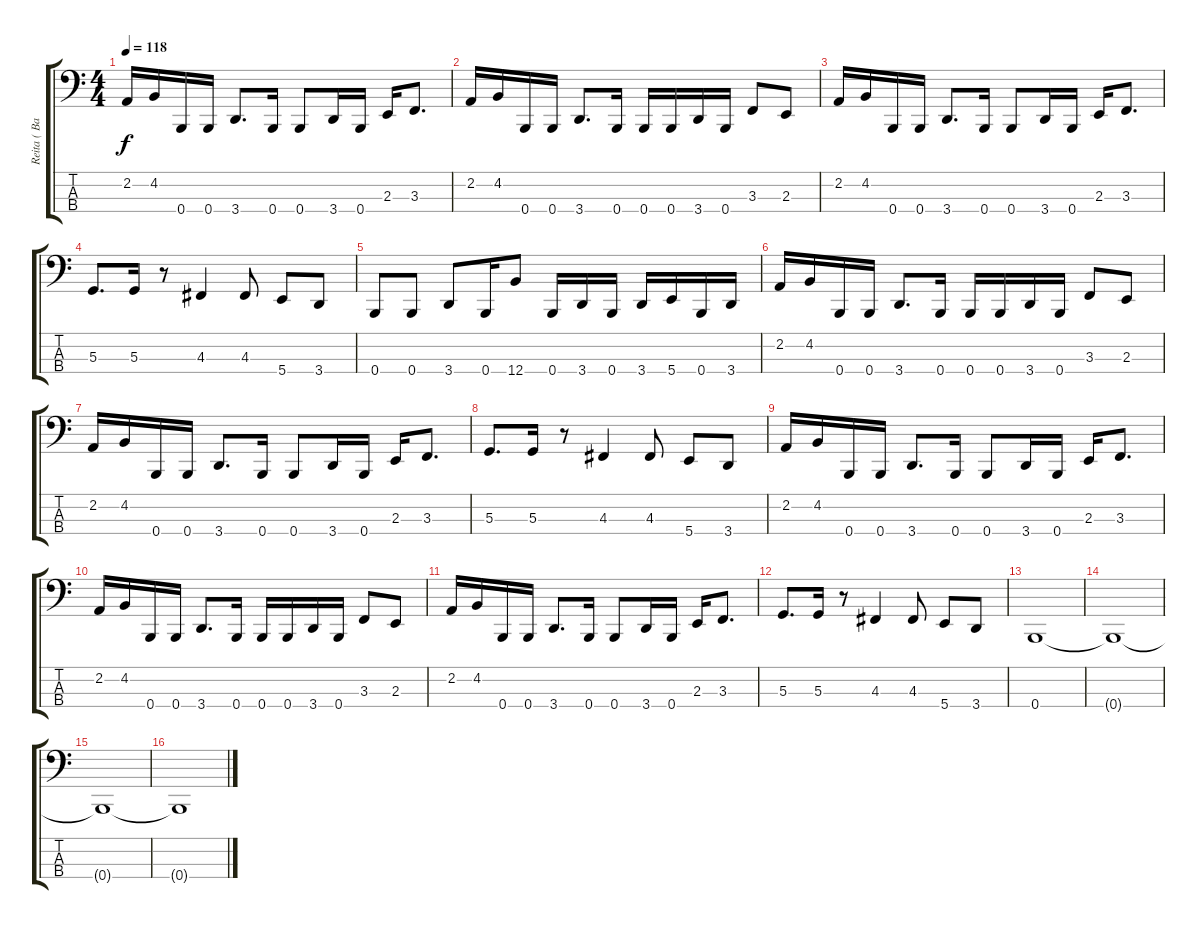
\track ("Reita ( Bass )" "Reita ( Ba") {instrument acousticguitarsteel}
\staff {score tabs}
\tuning (C2 G1 D1 B0) {hide}
\ts (4 4)
\tempo 118
\clef f4
\ks c
2.2.16{dy f} 4.2.16 0.4.16 0.4.16 3.4.8{d} 0.4.16 0.4.8 3.4.16 0.4.16 2.3.16 3.3.8{d} |
2.2.16 4.2.16 0.4.16 0.4.16 3.4.8{d} 0.4.16 0.4.16 0.4.16 3.4.16 0.4.16 3.3.8 2.3.8 |
2.2.16 4.2.16 0.4.16 0.4.16 3.4.8{d} 0.4.16 0.4.8 3.4.16 0.4.16 2.3.16 3.3.8{d} |
5.3.8{d} 5.3.16 r.8 4.3.4 4.3.8 5.4.8 3.4.8 |
0.4.8 0.4.8 3.4.8 0.4.16 12.4.8 0.4.16 3.4.16 0.4.16 3.4.16 5.4.16 0.4.16 3.4.16 |
2.2.16 4.2.16 0.4.16 0.4.16 3.4.8{d} 0.4.16 0.4.16 0.4.16 3.4.16 0.4.16 3.3.8 2.3.8 |
2.2.16 4.2.16 0.4.16 0.4.16 3.4.8{d} 0.4.16 0.4.8 3.4.16 0.4.16 2.3.16 3.3.8{d} |
5.3.8{d} 5.3.16 r.8 4.3.4 4.3.8 5.4.8 3.4.8 |
2.2.16 4.2.16 0.4.16 0.4.16 3.4.8{d} 0.4.16 0.4.8 3.4.16 0.4.16 2.3.16 3.3.8{d} |
2.2.16 4.2.16 0.4.16 0.4.16 3.4.8{d} 0.4.16 0.4.16 0.4.16 3.4.16 0.4.16 3.3.8 2.3.8 |
2.2.16 4.2.16 0.4.16 0.4.16 3.4.8{d} 0.4.16 0.4.8 3.4.16 0.4.16 2.3.16 3.3.8{d} |
5.3.8{d} 5.3.16 r.8 4.3.4 4.3.8 5.4.8 3.4.8 |
\section ("" "")
0.4.1 |
0.4{t}.1 |
0.4{t}.1 |
0.4{t}.1
